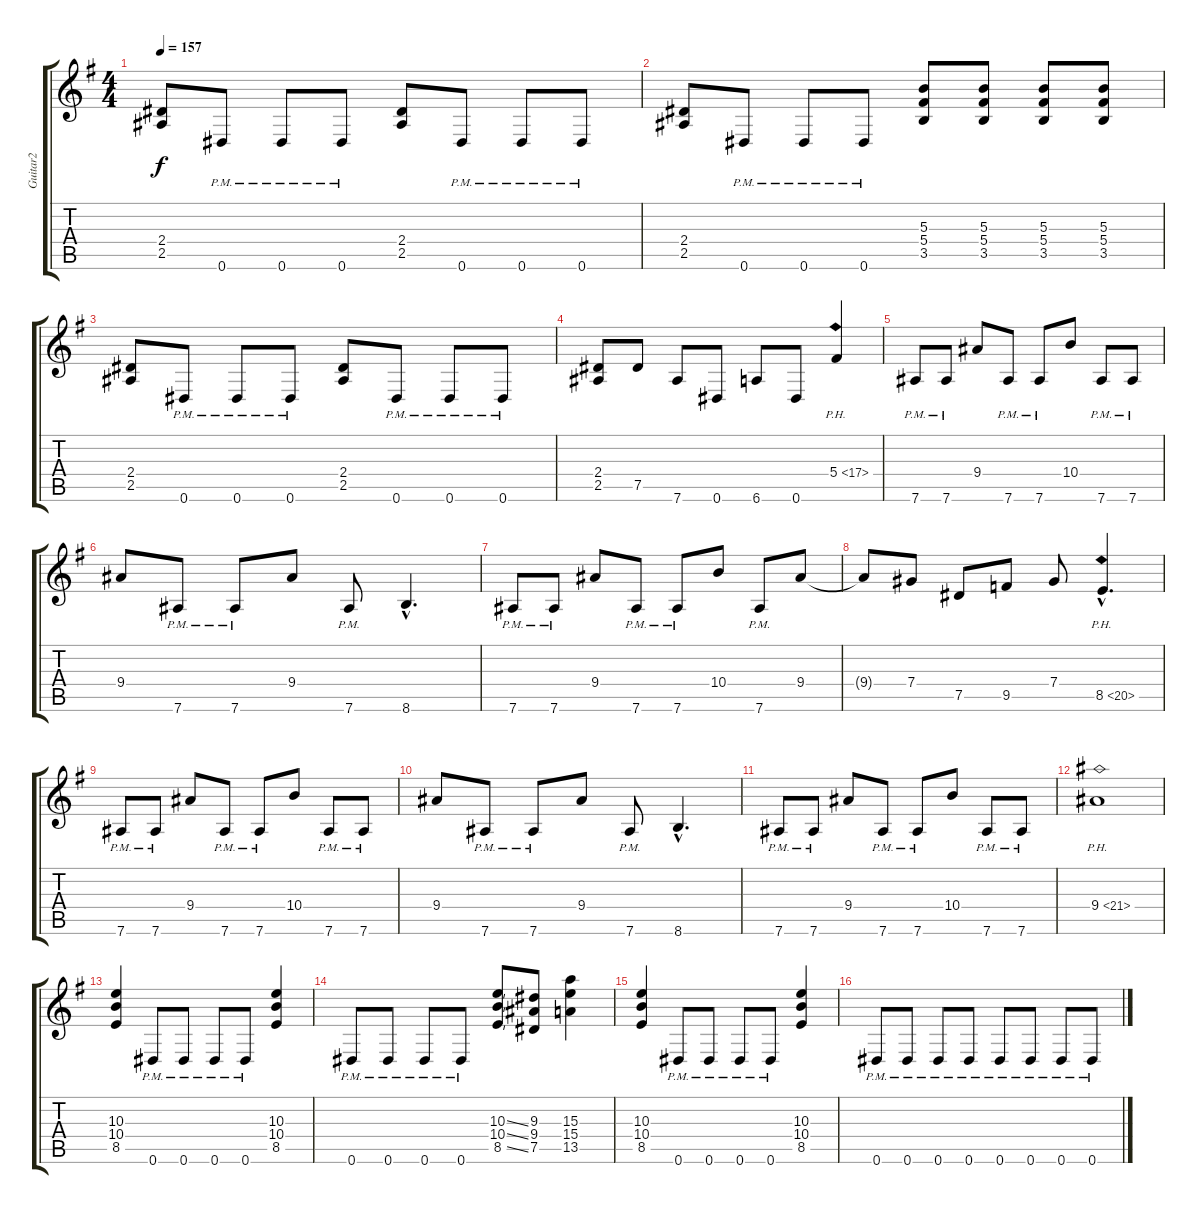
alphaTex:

\track ("Guitar2" "Guitar2") {instrument distortionguitar}
\staff {score tabs}
\tuning (Eb4 Bb3 Gb3 Db3 Ab2 Eb2) {hide}
\ts (4 4)
\tempo 157
\clef g2
\ks eminor
(2.4 2.5).8{dy f} 0.6{pm}.8 0.6{pm}.8 0.6{pm}.8 (2.4 2.5).8 0.6{pm}.8 0.6{pm}.8 0.6{pm}.8 |
(2.4 2.5).8 0.6{pm}.8 0.6{pm}.8 0.6{pm}.8 (5.3 5.4 3.5).8 (5.3 5.4 3.5).8 (5.3 5.4 3.5).8 (5.3 5.4 3.5).8 |
(2.4 2.5).8 0.6{pm}.8 0.6{pm}.8 0.6{pm}.8 (2.4 2.5).8 0.6{pm}.8 0.6{pm}.8 0.6{pm}.8 |
(2.4 2.5).8 7.5.8 7.6.8 0.6.8 6.6.8 0.6.8 5.4{ph 12}.4 |
7.6{pm}.8 7.6{pm}.8 9.4.8 7.6{pm}.8 7.6{pm}.8 10.4.8 7.6{pm}.8 7.6{pm}.8 |
9.4.8 7.6{pm}.8 7.6{pm}.8 9.4.8 7.6{pm}.8 8.6{hac}.4{d} |
7.6{pm}.8 7.6{pm}.8 9.4.8 7.6{pm}.8 7.6{pm}.8 10.4.8 7.6{pm}.8 9.4.8 |
9.4{t}.8 7.4.8 7.5.8 9.5.8 7.4.8 8.5{ph 12 hac}.4{d} |
7.6{pm}.8 7.6{pm}.8 9.4.8 7.6{pm}.8 7.6{pm}.8 10.4.8 7.6{pm}.8 7.6{pm}.8 |
9.4.8 7.6{pm}.8 7.6{pm}.8 9.4.8 7.6{pm}.8 8.6{hac}.4{d} |
7.6{pm}.8 7.6{pm}.8 9.4.8 7.6{pm}.8 7.6{pm}.8 10.4.8 7.6{pm}.8 7.6{pm}.8 |
9.4{ph 12}.1 |
(10.3 10.4 8.5).4 0.6{pm}.8 0.6{pm}.8 0.6{pm}.8 0.6{pm}.8 (10.3 10.4 8.5).4 |
0.6{pm}.8 0.6{pm}.8 0.6{pm}.8 0.6{pm}.8 (10.3{ss} 10.4{ss} 8.5{ss}).8 (9.3 9.4 7.5).8 (15.3 15.4 13.5).4 |
(10.3 10.4 8.5).4 0.6{pm}.8 0.6{pm}.8 0.6{pm}.8 0.6{pm}.8 (10.3 10.4 8.5).4 |
0.6{pm}.8 0.6{pm}.8 0.6{pm}.8 0.6{pm}.8 0.6{pm}.8 0.6{pm}.8 0.6{pm}.8 0.6{pm}.8
